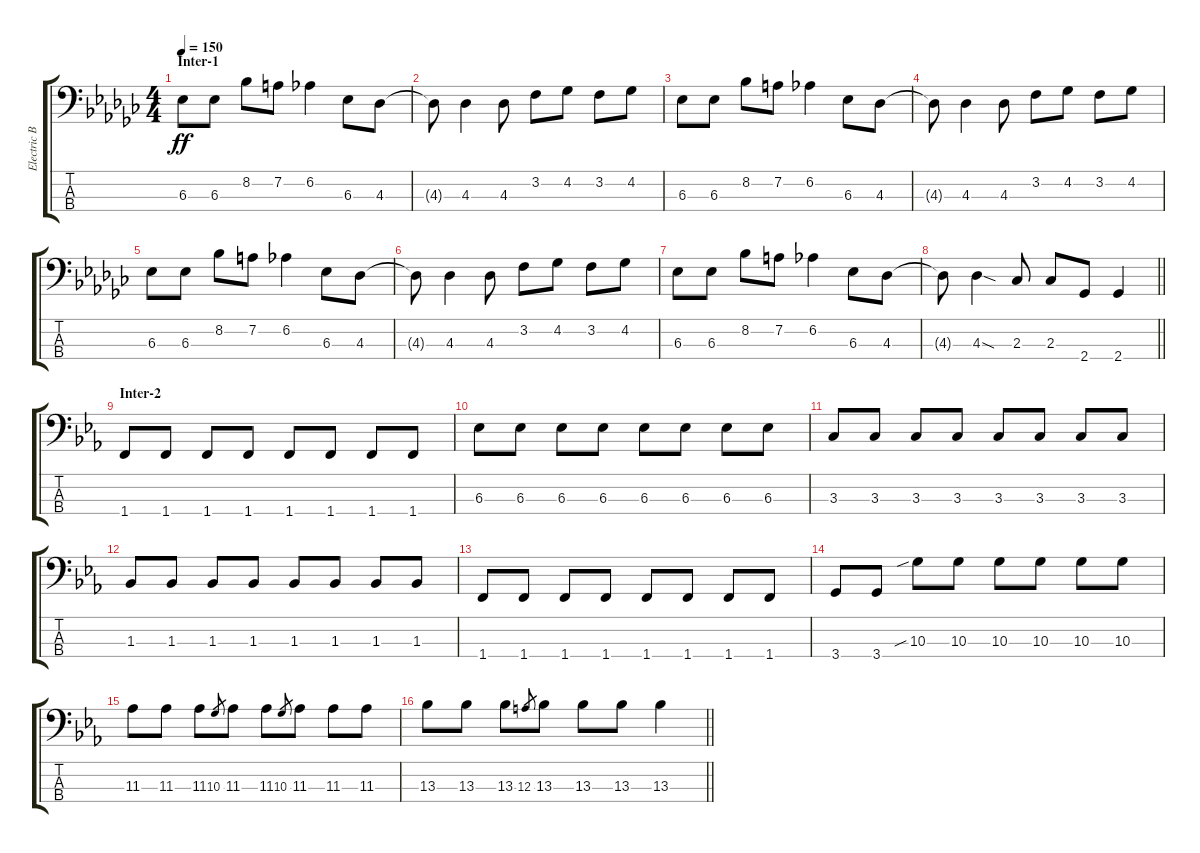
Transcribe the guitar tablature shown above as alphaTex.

\track ("Electric Bass" "Electric B") {instrument electricbassfinger}
\staff {score tabs}
\tuning (G2 D2 A1 E1) {hide}
\ts (4 4)
\section ("" "Inter-1")
\tempo 150
\clef f4
\ks ebminor
6.3.8{dy ff} 6.3.8 8.2.8 7.2.8 6.2.4 6.3.8 4.3.8 |
4.3{t}.8 4.3.4 4.3.8 3.2.8 4.2.8 3.2.8 4.2.8 |
6.3.8 6.3.8 8.2.8 7.2.8 6.2.4 6.3.8 4.3.8 |
4.3{t}.8 4.3.4 4.3.8 3.2.8 4.2.8 3.2.8 4.2.8 |
6.3.8 6.3.8 8.2.8 7.2.8 6.2.4 6.3.8 4.3.8 |
4.3{t}.8 4.3.4 4.3.8 3.2.8 4.2.8 3.2.8 4.2.8 |
6.3.8 6.3.8 8.2.8 7.2.8 6.2.4 6.3.8 4.3.8 |
\barLineRight lightlight
4.3{t}.8 4.3{sod}.4 2.3.8 2.3.8 2.4.8 2.4.4 |
\section ("" "Inter-2")
\ks eb
1.4.8 1.4.8 1.4.8 1.4.8 1.4.8 1.4.8 1.4.8 1.4.8 |
6.3.8 6.3.8 6.3.8 6.3.8 6.3.8 6.3.8 6.3.8 6.3.8 |
3.3.8 3.3.8 3.3.8 3.3.8 3.3.8 3.3.8 3.3.8 3.3.8 |
1.3.8 1.3.8 1.3.8 1.3.8 1.3.8 1.3.8 1.3.8 1.3.8 |
1.4.8 1.4.8 1.4.8 1.4.8 1.4.8 1.4.8 1.4.8 1.4.8 |
3.4.8 3.4.8 10.3{sib}.8 10.3.8 10.3.8 10.3.8 10.3.8 10.3.8 |
11.3.8 11.3.8 11.3.8 10.3.8{gr} 11.3.8 11.3.8 10.3.8{gr} 11.3.8 11.3.8 11.3.8 |
\barLineRight lightlight
13.3.8 13.3.8 13.3.8 12.3.8{gr} 13.3.8 13.3.8 13.3.8 13.3.4
